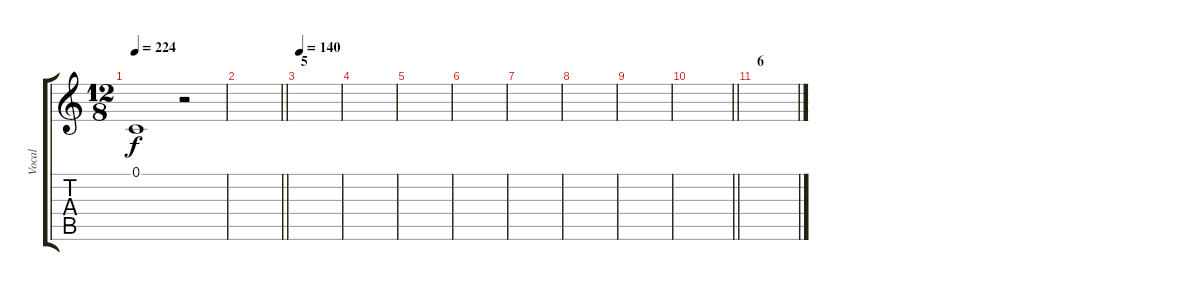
\track ("Vocal" "Vocal") {instrument lead6voice}
\staff {score tabs}
\tuning (C4 G3 Eb3 Bb2 F2 C2) {hide}
\ts (12 8)
\tempo 224
\clef g2
\ks c
0.1.1{dy f} r.2 |
\barLineRight lightlight
|
\section ("" "5")
\tempo 140
|
|
|
|
|
|
|
\barLineRight lightlight
|
\section ("" "6")
